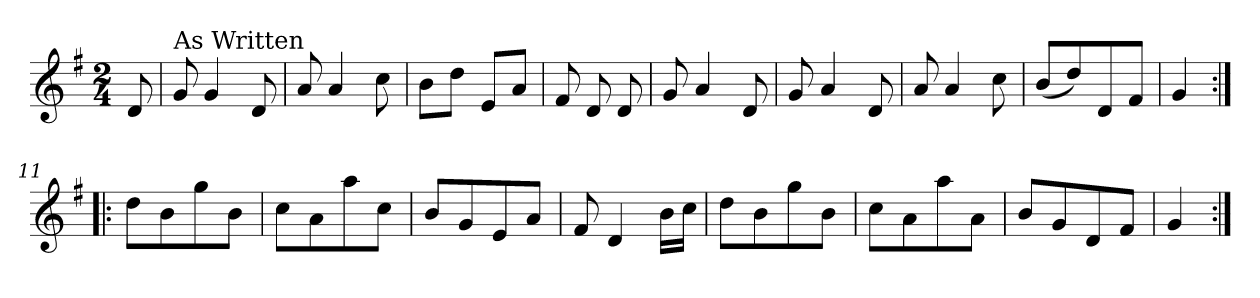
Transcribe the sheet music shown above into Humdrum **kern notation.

**kern
*part1
*staff1
*clefG2
*k[f#]
*G:
*M2/4
*MM120
=1
8d/
=2
!LO:TX:a:t=As Written
8g/
4g/
8d/
=3
8a/
4a/
8cc\
=4
8b\L
8dd\J
8e/L
8a/J
=5
8f#/
8d/
8d/
=6
8g/
4a/
8d/
=7
8g/
4a/
8d/
=8
8a/
4a/
8cc\
=9
(<8b/L
8dd/)
8d/
8f#/J
=10
4g/
=11:|!|:
8dd\L
8b\
8gg\
8b\J
!!LO:LB:g=z
=12
8cc\L
8a\
8aa\
8cc\J
=13
8b/L
8g/
8e/
8a/J
=14
8f#/
4d/
16b\LL
16cc\JJ
=15
8dd\L
8b\
8gg\
8b\J
=16
8cc\L
8a\
8aa\
8a\J
=17
8b/L
8g/
8d/
8f#/J
=18
4g/
=:|!
*-
